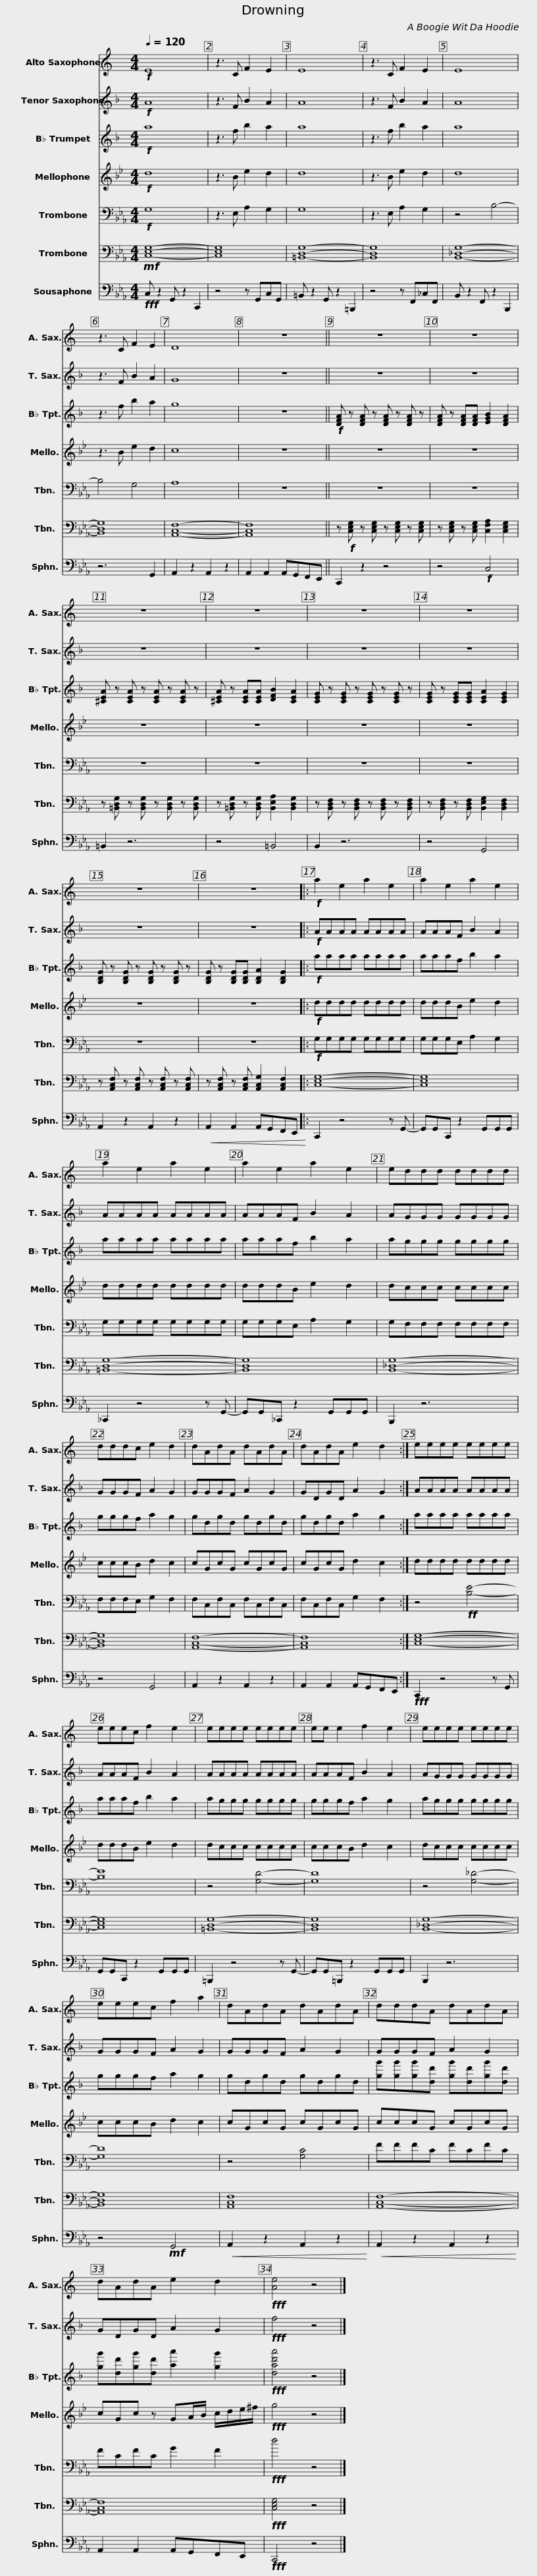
X:1
%%score 1 2 3 4 5 6 7
L:1/8
Q:1/4=120
M:4/4
I:linebreak $
K:Eb
V:1 treble transpose=-9
V:2 treble transpose=-14
V:3 treble transpose=-2
V:4 treble transpose=-7
V:5 bass
V:6 bass
V:7 bass
V:1
[K:C]!f! E8 | z3 C F2 E2 | E8 | z3 C F2 E2 | E8 |$ %5
 z3 C F2 E2 | D8 | z8 || z8 | z8 |$ %10
 z8 | z8 | z8 | z8 |$ z8 | %15
 z8 |:!f! a2 e2 a2 e2 | a2 e2 a2 e2 |$ a2 e2 a2 e2 | a2 e2 a2 e2 | %20
 eddd dddd | dddc e2 d2 |$ dAdA dAdA | dAdA e2 d2 :| eeee eeee | %25
 eeec f2 e2 |$ eeee eeee | ee e2 f2 e2 | eeee eeee | eeec f2 a2 | %30
 dAdA dAdA |$ dddA dAdA | dAdA e2 d2 |!fff! [Ae]4 z4 |] %34
V:2
[K:F]!f! A8 | z3 F B2 A2 | A8 | z3 F B2 A2 | A8 |$ %5
 z3 F B2 A2 | G8 | z8 || z8 | z8 |$ %10
 z8 | z8 | z8 | z8 |$ z8 | %15
 z8 |:!f! AAAA AAAA | AAAF B2 A2 |$ AAAA AAAA | AAAF B2 A2 | %20
 AGGG GGGG | GGGF A2 G2 |$ GGGF A2 G2 | GDGD A2 G2 :| AAAA AAAA | %25
 AAAF B2 A2 |$ AAAA AAAA | AAAF B2 A2 | AGGG GGGG | GGGF A2 G2 | %30
 GGGF A2 G2 |$ GGGF A2 G2 | GDGD A2 G2 |!fff! f4 z4 |] %34
V:3
[K:F]!f! a8 | z3 f b2 a2 | a8 | z3 f b2 a2 | a8 |$ %5
 z3 f b2 a2 | g8 | z8 ||!f! [DFA] z [DFA] z [DFA] z [DFA] z | [DFA] z [DFA][DFA] [EGB]2 [DFA]2 |$ %10
 [^CEA] z [CEA] z [CEA] z [CEA] z | [^CEA] z [CEA][CEA] [DFB]2 [CEA]2 | [CEG] z [CEG] z [CEG] z [CEG] z | [CEG] z [CEG][CEG] [CEA]2 [CEG]2 |$ [B,DG] z [B,DG] z [B,DG] z [B,DG] z | %15
 [B,DG] z [B,DG][B,DG] [B,DA]2 [B,DG]2 |:!f! aaaa aaaa | aaaf b2 a2 |$ aaaa aaaa | aaaf b2 a2 | %20
 aggg gggg | gggf a2 g2 |$ gdgd gdgd | gdgd a2 g2 :| aaaa aaaa | %25
 aaaf b2 a2 |$ aggg gggg | gggf a2 g2 | aggg gggg | gggf a2 g2 | %30
 gdgd gdgd |$ [gg'][gg'][gg'][dd'] [gg'][dd'][gg'][dd'] | [gg'][dd'][gg'][dd'] [aa']2 [gg']2 |!fff! [dad'a']4 z4 |] %34
V:4
[K:Bb]!f! d8 | z3 B e2 d2 | d8 | z3 B e2 d2 | d8 |$ %5
 z3 B e2 d2 | c8 | z8 || z8 | z8 |$ %10
 z8 | z8 | z8 | z8 |$ z8 | %15
 z8 |:!f! dddd dddd | dddB e2 d2 |$ dddd dddd | dddB e2 d2 | %20
 dccc cccc | cccB d2 c2 |$ cGcG cGcG | cGcG d2 c2 :| dddd dddd | %25
 dddB e2 d2 |$ dccc cccc | cccB d2 c2 | dccc cccc | cccB d2 c2 | %30
 cGcG cGcG |$ cccG cGcG | cGc z GA/B/ c/d/e/^f/ |!fff! g4 z4 |] %34
V:5
!f! G,8 | z3 E, A,2 G,2 | G,8 | z3 E, A,2 G,2 | z4 B,4- |$ %5
 B,4 G,4 | A,8 | z8 || z8 | z8 |$ %10
 z8 | z8 | z8 | z8 |$ z8 | %15
 z8 |:!f! G,G,G,G, G,G,G,G, | G,G,G,E, A,2 G,2 |$ G,G,G,G, G,G,G,G, | G,G,G,E, A,2 G,2 | %20
 G,F,F,F, F,F,F,F, | F,F,F,E, G,2 F,2 |$ F,C,F,C, F,C,F,C, | F,C,F,C, G,2 F,2 :| z4!ff! [B,E]4- | %25
 [B,E]8 |$ z4 [G,D]4- | [G,D]8 | z4 [G,_D]4- | [G,D]8 | %30
 z4 [G,C]4 |$ FFFC FCFC | FCFC G2 F2 |!fff! d4 z4 |] %34
V:6
!mf! [C,E,G,]8- | [C,E,G,]8 | [=B,,D,G,]8- | [B,,D,G,]8 | [B,,_D,G,]8- |$ %5
 [B,,D,G,]8 | [A,,C,F,]8- | [A,,C,F,]8 || z!f! [C,E,G,] z [C,E,G,] z [C,E,G,] z [C,E,G,] | z [C,E,G,] z [C,E,G,] [C,F,A,]2 [C,E,G,]2 |$ %10
 z [=B,,D,G,] z [B,,D,G,] z [B,,D,G,] z [B,,D,G,] | z [=B,,D,G,] z [B,,D,G,] [B,,E,A,]2 [B,,D,G,]2 | z [B,,D,F,] z [B,,D,F,] z [B,,D,F,] z [B,,D,F,] | z [B,,D,F,] z [B,,D,F,] [B,,E,G,]2 [B,,D,F,]2 |$ z [A,,C,F,] z [A,,C,F,] z [A,,C,F,] z [A,,C,F,] | %15
 z [A,,C,F,] z [A,,C,F,] [A,,C,G,]2 [A,,C,F,]2 |: [C,E,G,]8- | [C,E,G,]8 |$ [=B,,D,G,]8- | [B,,D,G,]8 | %20
 [B,,_D,G,]8- | [B,,D,G,]8 |$ [A,,C,F,]8- | [A,,C,F,]8 :| [C,E,G,]8- | %25
 [C,E,G,]8 |$ [=B,,D,G,]8- | [B,,D,G,]8 | [B,,_D,G,]8- | [B,,D,G,]8 | %30
 [A,,C,F,]8 |$ [A,,C,F,]8- | [A,,C,F,]8 |!fff! [C,E,G,]4 z4 |] %34
V:7
!fff! C, z2 G,, z2 C,,2 | z4 z G,,C,G,, | =B,, z2 G,, z2 =B,,,2 | z4 z F,,_C,F,, | B,, z2 F,, z2 B,,,2 |$ %5
 z6 G,,2 | A,,2 z2 A,,2 z2 | A,,2 A,,2 A,,G,,F,,E,, || C,,2 z2 z4 | z4!f! C,4 |$ %10
 =B,,2 z6 | z4 =B,,4 | B,,2 z6 | z4 G,,4 |$ A,,2 z2 A,,2 z2 | %15
!<(! A,,2 A,,2 A,,G,,F,,E,,!<)! |: C,,2 z4 z G,,- | G,,G,,C,, z2 G,,G,,G,, |$ _C,,2 z4 z G,,- | G,,G,,_C,, z2 G,,G,,G,, | %20
 B,,,2 z6 | z4 G,,4 |$ A,,2 z2 A,,2 z2 | A,,2 A,,2 A,,G,,F,,E,, :|!fff! C,,2 z4 z G,, | %25
 G,,G,,C,, z2 G,,G,,G,, |$ =B,,,2 z4 z G,,- | G,,G,,=B,,, z2 G,,G,,G,, | B,,,2 z6 | z4!mf! G,,4 | %30
!<(! A,,2 z2 A,,2 z2!<)! |$!<(! A,,2 z2 A,,2 z2!<)! | A,,2 A,,2 A,,G,,F,,E,, |!fff! C,,4 z4 |] %34
